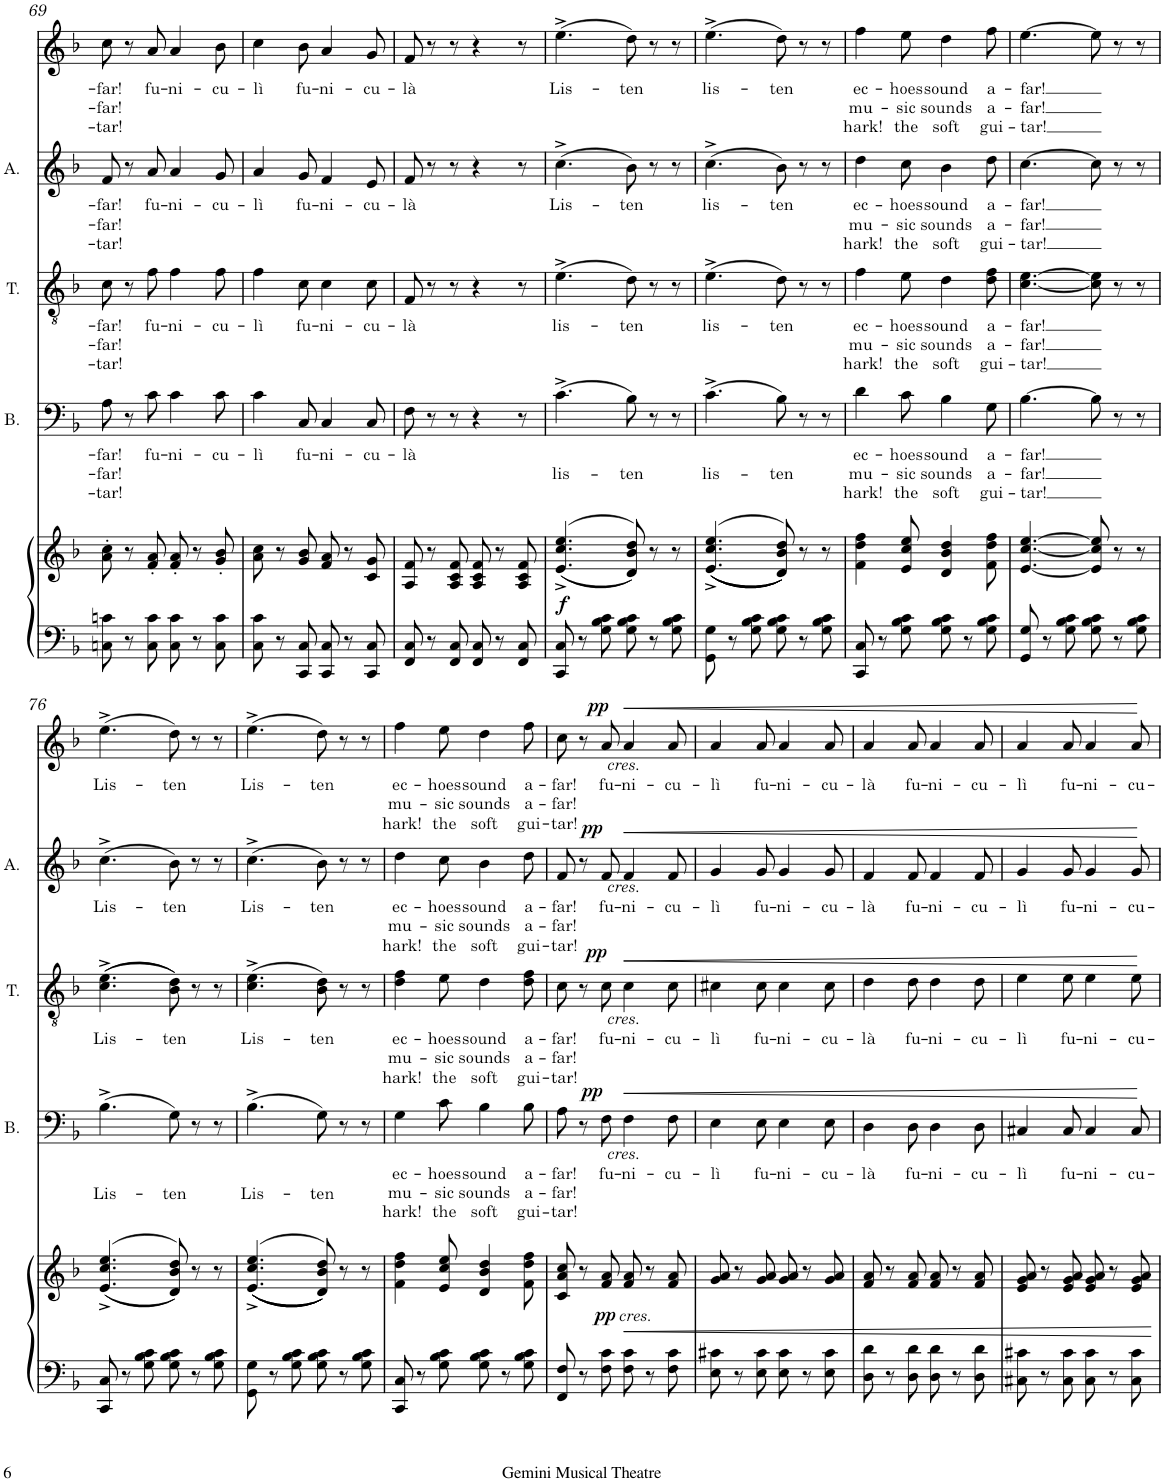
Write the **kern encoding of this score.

**kern	**kern	**dynam	**kern	**text	**text	**text	**dynam	**kern	**text	**text	**text	**dynam	**kern	**text	**text	**text	**dynam	**kern	**text	**text	**text	**dynam
*part5	*part5	*part5	*part4	*part4	*part4	*part4	*part4	*part3	*part3	*part3	*part3	*part3	*part2	*part2	*part2	*part2	*part2	*part1	*part1	*part1	*part1	*part1
*staff6	*staff5	*staff5/6	*staff4	*staff4	*staff4	*staff4	*staff4	*staff3	*staff3	*staff3	*staff3	*staff3	*staff2	*staff2	*staff2	*staff2	*staff2	*staff1	*staff1	*staff1	*staff1	*staff1
*I"Piano	*	*	*I"Bass	*	*	*	*	*I"Tenor	*	*	*	*	*I"Alto	*	*	*	*	*I"Voice	*	*	*	*
*I'Pno	*	*	*I'B.	*	*	*	*	*I'T.	*	*	*	*	*I'A.	*	*	*	*	*	*	*	*	*
!!LO:PB:g=z
*clefF4	*clefG2	*	*clefF4	*	*	*	*	*clefGv2	*	*	*	*	*clefG2	*	*	*	*	*clefG2	*	*	*	*
*k[b-]	*k[b-]	*	*k[b-]	*	*	*	*	*k[b-]	*	*	*	*	*k[b-]	*	*	*	*	*k[b-]	*	*	*	*
*M6/8	*M6/8	*	*M6/8	*	*	*	*	*M6/8	*	*	*	*	*M6/8	*	*	*	*	*M6/8	*	*	*	*
=69	=69	=69	=69	=69	=69	=69	=69	=69	=69	=69	=69	=69	=69	=69	=69	=69	=69	=69	=69	=69	=69	=69
!	!	!	!	!LO:LY:b	!LO:LY:b	!LO:LY:b	!	!	!LO:LY:b	!LO:LY:b	!LO:LY:b	!	!	!LO:LY:b	!LO:LY:b	!LO:LY:b	!	!	!LO:LY:b	!LO:LY:b	!LO:LY:b	!
8Cn\ 8cn\	8a\' 8cc\'	.	8A\	-far!	-far!	-tar!	.	8c\	-far!	-far!	-tar!	.	8f/	-far!	-far!	-tar!	.	8cc\	-far!	-far!	-tar!	.
8r	8r	.	8r	.	.	.	.	8r	.	.	.	.	8r	.	.	.	.	8r	.	.	.	.
!	!	!	!	!LO:LY:b	!	!	!	!	!LO:LY:b	!	!	!	!	!LO:LY:b	!	!	!	!	!LO:LY:b	!	!	!
8C\ 8c\	8f/' 8a/'	.	8c\	fu-	.	.	.	8f\	fu-	.	.	.	8a/	fu-	.	.	.	8a/	fu-	.	.	.
!	!	!	!	!LO:LY:b	!	!	!	!	!LO:LY:b	!	!	!	!	!LO:LY:b	!	!	!	!	!LO:LY:b	!	!	!
8C\ 8c\	8f/' 8a/'	.	4c\	-ni-	.	.	.	4f\	-ni-	.	.	.	4a/	-ni-	.	.	.	4a/	-ni-	.	.	.
8r	8r	.	.	.	.	.	.	.	.	.	.	.	.	.	.	.	.	.	.	.	.	.
!	!	!	!	!LO:LY:b	!	!	!	!	!LO:LY:b	!	!	!	!	!LO:LY:b	!	!	!	!	!LO:LY:b	!	!	!
8C\ 8c\	8g/' 8b-/'	.	8c\	-cu-	.	.	.	8f\	-cu-	.	.	.	8g/	-cu-	.	.	.	8b-\	-cu-	.	.	.
=70	=70	=70	=70	=70	=70	=70	=70	=70	=70	=70	=70	=70	=70	=70	=70	=70	=70	=70	=70	=70	=70	=70
!	!	!	!	!LO:LY:b	!	!	!	!	!LO:LY:b	!	!	!	!	!LO:LY:b	!	!	!	!	!LO:LY:b	!	!	!
8C\ 8c\	8a\ 8cc\	.	4c\	-lì	.	.	.	4f\	-lì	.	.	.	4a/	-lì	.	.	.	4cc\	-lì	.	.	.
8r	8r	.	.	.	.	.	.	.	.	.	.	.	.	.	.	.	.	.	.	.	.	.
!	!	!	!	!LO:LY:b	!	!	!	!	!LO:LY:b	!	!	!	!	!LO:LY:b	!	!	!	!	!LO:LY:b	!	!	!
8CC/ 8C/	8g/ 8b-/	.	8C/	fu-	.	.	.	8c\	fu-	.	.	.	8g/	fu-	.	.	.	8b-\	fu-	.	.	.
!	!	!	!	!LO:LY:b	!	!	!	!	!LO:LY:b	!	!	!	!	!LO:LY:b	!	!	!	!	!LO:LY:b	!	!	!
8CC/ 8C/	8f/ 8a/	.	4C/	-ni-	.	.	.	4c\	-ni-	.	.	.	4f/	-ni-	.	.	.	4a/	-ni-	.	.	.
8r	8r	.	.	.	.	.	.	.	.	.	.	.	.	.	.	.	.	.	.	.	.	.
!	!	!	!	!LO:LY:b	!	!	!	!	!LO:LY:b	!	!	!	!	!LO:LY:b	!	!	!	!	!LO:LY:b	!	!	!
8CC/ 8C/	8c/ 8g/	.	8C/	-cu-	.	.	.	8c\	-cu-	.	.	.	8e/	-cu-	.	.	.	8g/	-cu-	.	.	.
=71	=71	=71	=71	=71	=71	=71	=71	=71	=71	=71	=71	=71	=71	=71	=71	=71	=71	=71	=71	=71	=71	=71
!	!	!	!	!LO:LY:b	!	!	!	!	!LO:LY:b	!	!	!	!	!LO:LY:b	!	!	!	!	!LO:LY:b	!	!	!
8FF/ 8C/	8A/ 8f/	.	8F\	-là	.	.	.	8F/	-là	.	.	.	8f/	-là	.	.	.	8f/	-là	.	.	.
8r	8r	.	8r	.	.	.	.	8r	.	.	.	.	8r	.	.	.	.	8r	.	.	.	.
8FF/ 8C/	8A/ 8c/ 8f/	.	8r	.	.	.	.	8r	.	.	.	.	8r	.	.	.	.	8r	.	.	.	.
8FF/ 8C/	8A/ 8c/ 8f/	.	4r	.	.	.	.	4r	.	.	.	.	4r	.	.	.	.	4r	.	.	.	.
8r	8r	.	.	.	.	.	.	.	.	.	.	.	.	.	.	.	.	.	.	.	.	.
8FF/ 8C/	8A/ 8c/ 8f/	.	8r	.	.	.	.	8r	.	.	.	.	8r	.	.	.	.	8r	.	.	.	.
=72	=72	=72	=72	=72	=72	=72	=72	=72	=72	=72	=72	=72	=72	=72	=72	=72	=72	=72	=72	=72	=72	=72
!	!	!LO:DY:b	!	!LO:LY:b	!	!	!	!	!LO:LY:b	!	!	!	!	!LO:LY:b	!	!	!	!	!LO:LY:b	!	!	!
8CC/ 8C/	(<((>4.e/^ 4.cc/^ 4.ee/^	f	(4.c^\	lis-	.	.	.	(4.e^\	lis-	.	.	.	(4.cc^\	Lis-	.	.	.	(4.ee^\	Lis-	.	.	.
8r	.	.	.	.	.	.	.	.	.	.	.	.	.	.	.	.	.	.	.	.	.	.
8G\ 8B-\ 8c\	.	.	.	.	.	.	.	.	.	.	.	.	.	.	.	.	.	.	.	.	.	.
!	!	!	!	!LO:LY:b	!	!	!	!	!LO:LY:b	!	!	!	!	!LO:LY:b	!	!	!	!	!LO:LY:b	!	!	!
8G\ 8B-\ 8c\	8d/ 8b-/ 8dd/)))	.	8B-\)	-ten	.	.	.	8d\)	-ten	.	.	.	8b-\)	-ten	.	.	.	8dd\)	-ten	.	.	.
8r	8r	.	8r	.	.	.	.	8r	.	.	.	.	8r	.	.	.	.	8r	.	.	.	.
8G\ 8B-\ 8c\	8r	.	8r	.	.	.	.	8r	.	.	.	.	8r	.	.	.	.	8r	.	.	.	.
=73	=73	=73	=73	=73	=73	=73	=73	=73	=73	=73	=73	=73	=73	=73	=73	=73	=73	=73	=73	=73	=73	=73
!	!	!	!	!LO:LY:b	!	!	!	!	!LO:LY:b	!	!	!	!	!LO:LY:b	!	!	!	!	!LO:LY:b	!	!	!
8GG\ 8G\	(<((<((>4.e/^ 4.cc/^ 4.ee/^	.	(4.c^\	lis-	.	.	.	(4.e^\	lis-	.	.	.	(4.cc^\	lis-	.	.	.	(4.ee^\	lis-	.	.	.
8r	.	.	.	.	.	.	.	.	.	.	.	.	.	.	.	.	.	.	.	.	.	.
8G\ 8B-\ 8c\	.	.	.	.	.	.	.	.	.	.	.	.	.	.	.	.	.	.	.	.	.	.
!	!	!	!	!LO:LY:b	!	!	!	!	!LO:LY:b	!	!	!	!	!LO:LY:b	!	!	!	!	!LO:LY:b	!	!	!
8G\ 8B-\ 8c\	8d/ 8b-/ 8dd/)))))	.	8B-\)	-ten	.	.	.	8d\)	-ten	.	.	.	8b-\)	-ten	.	.	.	8dd\)	-ten	.	.	.
8r	8r	.	8r	.	.	.	.	8r	.	.	.	.	8r	.	.	.	.	8r	.	.	.	.
8G\ 8B-\ 8c\	8r	.	8r	.	.	.	.	8r	.	.	.	.	8r	.	.	.	.	8r	.	.	.	.
=74	=74	=74	=74	=74	=74	=74	=74	=74	=74	=74	=74	=74	=74	=74	=74	=74	=74	=74	=74	=74	=74	=74
!	!	!	!	!LO:LY:b	!LO:LY:b	!LO:LY:b	!	!	!LO:LY:b	!LO:LY:b	!LO:LY:b	!	!	!LO:LY:b	!LO:LY:b	!LO:LY:b	!	!	!LO:LY:b	!LO:LY:b	!LO:LY:b	!
8CC/ 8C/	4f\ 4dd\ 4ff\	.	4d\	ec-	mu-	hark!	.	4f\	ec-	mu-	hark!	.	4dd\	ec-	mu-	hark!	.	4ff\	ec-	mu-	hark!	.
8r	.	.	.	.	.	.	.	.	.	.	.	.	.	.	.	.	.	.	.	.	.	.
!	!	!	!	!LO:LY:b	!LO:LY:b	!LO:LY:b	!	!	!LO:LY:b	!LO:LY:b	!LO:LY:b	!	!	!LO:LY:b	!LO:LY:b	!LO:LY:b	!	!	!LO:LY:b	!LO:LY:b	!LO:LY:b	!
8G\ 8B-\ 8c\	8e/ 8cc/ 8ee/	.	8c\	-hoes	-sic	the	.	8e\	-hoes	-sic	the	.	8cc\	-hoes	-sic	the	.	8ee\	-hoes	-sic	the	.
!	!	!	!	!LO:LY:b	!LO:LY:b	!LO:LY:b	!	!	!LO:LY:b	!LO:LY:b	!LO:LY:b	!	!	!LO:LY:b	!LO:LY:b	!LO:LY:b	!	!	!LO:LY:b	!LO:LY:b	!LO:LY:b	!
8G\ 8B-\ 8c\	4d/ 4b-/ 4dd/	.	4B-\	sound	sounds	soft	.	4d\	sound	sounds	soft	.	4b-\	sound	sounds	soft	.	4dd\	sound	sounds	soft	.
8r	.	.	.	.	.	.	.	.	.	.	.	.	.	.	.	.	.	.	.	.	.	.
!	!	!	!	!LO:LY:b	!LO:LY:b	!LO:LY:b	!	!	!LO:LY:b	!LO:LY:b	!LO:LY:b	!	!	!LO:LY:b	!LO:LY:b	!LO:LY:b	!	!	!LO:LY:b	!LO:LY:b	!LO:LY:b	!
8G\ 8B-\ 8c\	8f\ 8dd\ 8ff\	.	8G\	a-	a-	gui-	.	8d\ 8f\	a-	a-	gui-	.	8dd\	a-	a-	gui-	.	8ff\	a-	a-	gui-	.
=75	=75	=75	=75	=75	=75	=75	=75	=75	=75	=75	=75	=75	=75	=75	=75	=75	=75	=75	=75	=75	=75	=75
!	!	!	!	!LO:LY:b	!LO:LY:b	!LO:LY:b	!	!	!LO:LY:b	!LO:LY:b	!LO:LY:b	!	!	!LO:LY:b	!LO:LY:b	!LO:LY:b	!	!	!LO:LY:b	!LO:LY:b	!LO:LY:b	!
8GG/ 8G/	[4.e/ [4.cc/ [4.ee/	.	[4.B-\	-far!	-far!	-tar!	.	[4.c\ [4.e\	-far!	-far!	-tar!	.	[4.cc\	-far!	-far!	-tar!	.	[4.ee\	-far!	-far!	-tar!	.
8r	.	.	.	.	.	.	.	.	.	.	.	.	.	.	.	.	.	.	.	.	.	.
8G\ 8B-\ 8c\	.	.	.	.	.	.	.	.	.	.	.	.	.	.	.	.	.	.	.	.	.	.
8G\ 8B-\ 8c\	8e/] 8cc/] 8ee/]	.	8B-\]	.	.	.	.	8c\] 8e\]	.	.	.	.	8cc\]	.	.	.	.	8ee\]	.	.	.	.
8r	8r	.	8r	.	.	.	.	8r	.	.	.	.	8r	.	.	.	.	8r	.	.	.	.
8G\ 8B-\ 8c\	8r	.	8r	.	.	.	.	8r	.	.	.	.	8r	.	.	.	.	8r	.	.	.	.
!!LO:LB:g=z
=76	=76	=76	=76	=76	=76	=76	=76	=76	=76	=76	=76	=76	=76	=76	=76	=76	=76	=76	=76	=76	=76	=76
!	!	!	!	!LO:LY:b	!	!	!	!	!LO:LY:b	!	!	!	!	!LO:LY:b	!	!	!	!	!LO:LY:b	!	!	!
8CC/ 8C/	(<((>4.e/^ 4.cc/^ 4.ee/^	.	(4.B-^\	Lis-	.	.	.	((4.c\^ 4.e\^	Lis-	.	.	.	(4.cc^\	Lis-	.	.	.	(4.ee^\	Lis-	.	.	.
8r	.	.	.	.	.	.	.	.	.	.	.	.	.	.	.	.	.	.	.	.	.	.
8G\ 8B-\ 8c\	.	.	.	.	.	.	.	.	.	.	.	.	.	.	.	.	.	.	.	.	.	.
!	!	!	!	!LO:LY:b	!	!	!	!	!LO:LY:b	!	!	!	!	!LO:LY:b	!	!	!	!	!LO:LY:b	!	!	!
8G\ 8B-\ 8c\	8d/ 8b-/ 8dd/)))	.	8G\)	-ten	.	.	.	8B-\ 8d\))	-ten	.	.	.	8b-\)	-ten	.	.	.	8dd\)	-ten	.	.	.
8r	8r	.	8r	.	.	.	.	8r	.	.	.	.	8r	.	.	.	.	8r	.	.	.	.
8G\ 8B-\ 8c\	8r	.	8r	.	.	.	.	8r	.	.	.	.	8r	.	.	.	.	8r	.	.	.	.
=77	=77	=77	=77	=77	=77	=77	=77	=77	=77	=77	=77	=77	=77	=77	=77	=77	=77	=77	=77	=77	=77	=77
!	!	!	!	!LO:LY:b	!	!	!	!	!LO:LY:b	!	!	!	!	!LO:LY:b	!	!	!	!	!LO:LY:b	!	!	!
8GG\ 8G\	(<((<((>4.e/^ 4.cc/^ 4.ee/^	.	(4.B-^\	Lis-	.	.	.	(4.c\^ 4.e\^	Lis-	.	.	.	(4.cc^\	Lis-	.	.	.	(4.ee^\	Lis-	.	.	.
8r	.	.	.	.	.	.	.	.	.	.	.	.	.	.	.	.	.	.	.	.	.	.
8G\ 8B-\ 8c\	.	.	.	.	.	.	.	.	.	.	.	.	.	.	.	.	.	.	.	.	.	.
!	!	!	!	!LO:LY:b	!	!	!	!	!LO:LY:b	!	!	!	!	!LO:LY:b	!	!	!	!	!LO:LY:b	!	!	!
8G\ 8B-\ 8c\	8d/ 8b-/ 8dd/)))))	.	8G\)	-ten	.	.	.	8B-\ 8d\)	-ten	.	.	.	8b-\)	-ten	.	.	.	8dd\)	-ten	.	.	.
8r	8r	.	8r	.	.	.	.	8r	.	.	.	.	8r	.	.	.	.	8r	.	.	.	.
8G\ 8B-\ 8c\	8r	.	8r	.	.	.	.	8r	.	.	.	.	8r	.	.	.	.	8r	.	.	.	.
=78	=78	=78	=78	=78	=78	=78	=78	=78	=78	=78	=78	=78	=78	=78	=78	=78	=78	=78	=78	=78	=78	=78
!	!	!	!	!LO:LY:b	!LO:LY:b	!LO:LY:b	!	!	!LO:LY:b	!LO:LY:b	!LO:LY:b	!	!	!LO:LY:b	!LO:LY:b	!LO:LY:b	!	!	!LO:LY:b	!LO:LY:b	!LO:LY:b	!
8CC/ 8C/	4f\ 4dd\ 4ff\	.	4G\	ec-	mu-	hark!	.	4d\ 4f\	ec-	mu-	hark!	.	4dd\	ec-	mu-	hark!	.	4ff\	ec-	mu-	hark!	.
8r	.	.	.	.	.	.	.	.	.	.	.	.	.	.	.	.	.	.	.	.	.	.
!	!	!	!	!LO:LY:b	!LO:LY:b	!LO:LY:b	!	!	!LO:LY:b	!LO:LY:b	!LO:LY:b	!	!	!LO:LY:b	!LO:LY:b	!LO:LY:b	!	!	!LO:LY:b	!LO:LY:b	!LO:LY:b	!
8G\ 8B-\ 8c\	8e/ 8cc/ 8ee/	.	8c\	-hoes	-sic	the	.	8e\	-hoes	-sic	the	.	8cc\	-hoes	-sic	the	.	8ee\	-hoes	-sic	the	.
!	!	!	!	!LO:LY:b	!LO:LY:b	!LO:LY:b	!	!	!LO:LY:b	!LO:LY:b	!LO:LY:b	!	!	!LO:LY:b	!LO:LY:b	!LO:LY:b	!	!	!LO:LY:b	!LO:LY:b	!LO:LY:b	!
8G\ 8B-\ 8c\	4d/ 4b-/ 4dd/	.	4B-\	sound	sounds	soft	.	4d\	sound	sounds	soft	.	4b-\	sound	sounds	soft	.	4dd\	sound	sounds	soft	.
8r	.	.	.	.	.	.	.	.	.	.	.	.	.	.	.	.	.	.	.	.	.	.
!	!	!	!	!LO:LY:b	!LO:LY:b	!LO:LY:b	!	!	!LO:LY:b	!LO:LY:b	!LO:LY:b	!	!	!LO:LY:b	!LO:LY:b	!LO:LY:b	!	!	!LO:LY:b	!LO:LY:b	!LO:LY:b	!
8G\ 8B-\ 8c\	8f\ 8dd\ 8ff\	.	8B-\	a-	a-	gui-	.	8d\ 8f\	a-	a-	gui-	.	8dd\	a-	a-	gui-	.	8ff\	a-	a-	gui-	.
=79	=79	=79	=79	=79	=79	=79	=79	=79	=79	=79	=79	=79	=79	=79	=79	=79	=79	=79	=79	=79	=79	=79
!	!	!	!	!LO:LY:b	!LO:LY:b	!LO:LY:b	!	!	!LO:LY:b	!LO:LY:b	!LO:LY:b	!	!	!LO:LY:b	!LO:LY:b	!LO:LY:b	!	!	!LO:LY:b	!LO:LY:b	!LO:LY:b	!
8FF/ 8F/	8c/ 8a/ 8cc/	.	8A\	-far!	-far!	-tar!	.	8c\	-far!	-far!	-tar!	.	8f/	-far!	-far!	-tar!	.	8cc\	-far!	-far!	-tar!	.
8r	8r	.	8r	.	.	.	.	8r	.	.	.	.	8r	.	.	.	.	8r	.	.	.	.
!	!	!	!	!	!	!	!	!	!	!	!	!	!	!	!	!	!	!LO:TX:b:i:t=cres.	!	!	!	!
!	!	!	!	!	!	!	!	!	!	!	!	!	!LO:TX:b:i:t=cres.	!	!	!	!	!	!	!	!	!
!	!	!	!	!	!	!	!	!LO:TX:b:i:t=cres.	!	!	!	!	!	!	!	!	!	!	!	!	!	!
!	!	!	!LO:TX:b:i:t=cres.	!	!	!	!	!	!	!	!	!	!	!	!	!	!	!	!	!	!	!
!	!LO:TX:b:i:t=cres.	!	!	!	!	!	!	!	!	!	!	!	!	!	!	!	!	!	!	!	!	!
!	!	!LO:DY:b	!	!LO:LY:b	!	!	!LO:DY:a	!	!LO:LY:b	!	!	!LO:DY:a	!	!LO:LY:b	!	!	!LO:DY:a	!	!LO:LY:b	!	!	!LO:DY:a
8F\ 8c\	8f/ 8a/	pp	8F\	fu-	.	.	pp	8c\	fu-	.	.	pp	8f/	fu-	.	.	pp	8a/	fu-	.	.	pp
!	!	!LO:HP:b	!	!LO:LY:b	!	!	!LO:HP:b	!	!LO:LY:b	!	!	!LO:HP:b	!	!LO:LY:b	!	!	!LO:HP:b	!	!LO:LY:b	!	!	!LO:HP:b
8F\ 8c\	8f/ 8a/	<	4F\	-ni-	.	.	<	4c\	-ni-	.	.	<	4f/	-ni-	.	.	<	4a/	-ni-	.	.	<
8r	8r	.	.	.	.	.	.	.	.	.	.	.	.	.	.	.	.	.	.	.	.	.
!	!	!	!	!LO:LY:b	!	!	!	!	!LO:LY:b	!	!	!	!	!LO:LY:b	!	!	!	!	!LO:LY:b	!	!	!
8F\ 8c\	8f/ 8a/	.	8F\	-cu-	.	.	.	8c\	-cu-	.	.	.	8f/	-cu-	.	.	.	8a/	-cu-	.	.	.
=80	=80	=80	=80	=80	=80	=80	=80	=80	=80	=80	=80	=80	=80	=80	=80	=80	=80	=80	=80	=80	=80	=80
!	!	!	!	!LO:LY:b	!	!	!	!	!LO:LY:b	!	!	!	!	!LO:LY:b	!	!	!	!	!LO:LY:b	!	!	!
8E\ 8c#X\	8g/ 8a/	.	4E\	-lì	.	.	.	4c#X\	-lì	.	.	.	4g/	-lì	.	.	.	4a/	-lì	.	.	.
8r	8r	.	.	.	.	.	.	.	.	.	.	.	.	.	.	.	.	.	.	.	.	.
!	!	!	!	!LO:LY:b	!	!	!	!	!LO:LY:b	!	!	!	!	!LO:LY:b	!	!	!	!	!LO:LY:b	!	!	!
8E\ 8c#\	8g/ 8a/	.	8E\	fu-	.	.	.	8c#\	fu-	.	.	.	8g/	fu-	.	.	.	8a/	fu-	.	.	.
!	!	!	!	!LO:LY:b	!	!	!	!	!LO:LY:b	!	!	!	!	!LO:LY:b	!	!	!	!	!LO:LY:b	!	!	!
8E\ 8c#\	8g/ 8a/	.	4E\	-ni-	.	.	.	4c#\	-ni-	.	.	.	4g/	-ni-	.	.	.	4a/	-ni-	.	.	.
8r	8r	.	.	.	.	.	.	.	.	.	.	.	.	.	.	.	.	.	.	.	.	.
!	!	!	!	!LO:LY:b	!	!	!	!	!LO:LY:b	!	!	!	!	!LO:LY:b	!	!	!	!	!LO:LY:b	!	!	!
8E\ 8c#\	8g/ 8a/	.	8E\	-cu-	.	.	.	8c#\	-cu-	.	.	.	8g/	-cu-	.	.	.	8a/	-cu-	.	.	.
=81	=81	=81	=81	=81	=81	=81	=81	=81	=81	=81	=81	=81	=81	=81	=81	=81	=81	=81	=81	=81	=81	=81
!	!	!	!	!LO:LY:b	!	!	!	!	!LO:LY:b	!	!	!	!	!LO:LY:b	!	!	!	!	!LO:LY:b	!	!	!
8D\ 8d\	8f/ 8a/	.	4D\	-là	.	.	.	4d\	-là	.	.	.	4f/	-là	.	.	.	4a/	-là	.	.	.
8r	8r	.	.	.	.	.	.	.	.	.	.	.	.	.	.	.	.	.	.	.	.	.
!	!	!	!	!LO:LY:b	!	!	!	!	!LO:LY:b	!	!	!	!	!LO:LY:b	!	!	!	!	!LO:LY:b	!	!	!
8D\ 8d\	8f/ 8a/	.	8D\	fu-	.	.	.	8d\	fu-	.	.	.	8f/	fu-	.	.	.	8a/	fu-	.	.	.
!	!	!	!	!LO:LY:b	!	!	!	!	!LO:LY:b	!	!	!	!	!LO:LY:b	!	!	!	!	!LO:LY:b	!	!	!
8D\ 8d\	8f/ 8a/	.	4D\	-ni-	.	.	.	4d\	-ni-	.	.	.	4f/	-ni-	.	.	.	4a/	-ni-	.	.	.
8r	8r	.	.	.	.	.	.	.	.	.	.	.	.	.	.	.	.	.	.	.	.	.
!	!	!	!	!LO:LY:b	!	!	!	!	!LO:LY:b	!	!	!	!	!LO:LY:b	!	!	!	!	!LO:LY:b	!	!	!
8D\ 8d\	8f/ 8a/	.	8D\	-cu-	.	.	.	8d\	-cu-	.	.	.	8f/	-cu-	.	.	.	8a/	-cu-	.	.	.
=82	=82	=82	=82	=82	=82	=82	=82	=82	=82	=82	=82	=82	=82	=82	=82	=82	=82	=82	=82	=82	=82	=82
!	!	!	!	!LO:LY:b	!	!	!	!	!LO:LY:b	!	!	!	!	!LO:LY:b	!	!	!	!	!LO:LY:b	!	!	!
8C#X\ 8c#X\	8e/ 8g/ 8a/	.	4C#X/	-lì	.	.	.	4e\	-lì	.	.	.	4g/	-lì	.	.	.	4a/	-lì	.	.	.
8r	8r	.	.	.	.	.	.	.	.	.	.	.	.	.	.	.	.	.	.	.	.	.
!	!	!	!	!LO:LY:b	!	!	!	!	!LO:LY:b	!	!	!	!	!LO:LY:b	!	!	!	!	!LO:LY:b	!	!	!
8C#\ 8c#\	8e/ 8g/ 8a/	.	8C#/	fu-	.	.	.	8e\	fu-	.	.	.	8g/	fu-	.	.	.	8a/	fu-	.	.	.
!	!	!	!	!LO:LY:b	!	!	!	!	!LO:LY:b	!	!	!	!	!LO:LY:b	!	!	!	!	!LO:LY:b	!	!	!
8C#\ 8c#\	8e/ 8g/ 8a/	.	4C#/	-ni-	.	.	.	4e\	-ni-	.	.	.	4g/	-ni-	.	.	.	4a/	-ni-	.	.	.
8r	8r	.	.	.	.	.	.	.	.	.	.	.	.	.	.	.	.	.	.	.	.	.
!	!	!	!	!LO:LY:b	!	!	!	!	!LO:LY:b	!	!	!	!	!LO:LY:b	!	!	!	!	!LO:LY:b	!	!	!
8C#\ 8c#\	8e/ 8g/ 8a/	.	8C#/	-cu-	.	.	.	8e\	-cu-	.	.	.	8g/	-cu-	.	.	.	8a/	-cu-	.	.	.
.	.	[	.	.	.	.	[	.	.	.	.	[	.	.	.	.	[	.	.	.	.	[
=	=	=	=	=	=	=	=	=	=	=	=	=	=	=	=	=	=	=	=	=	=	=
*-	*-	*-	*-	*-	*-	*-	*-	*-	*-	*-	*-	*-	*-	*-	*-	*-	*-	*-	*-	*-	*-	*-
